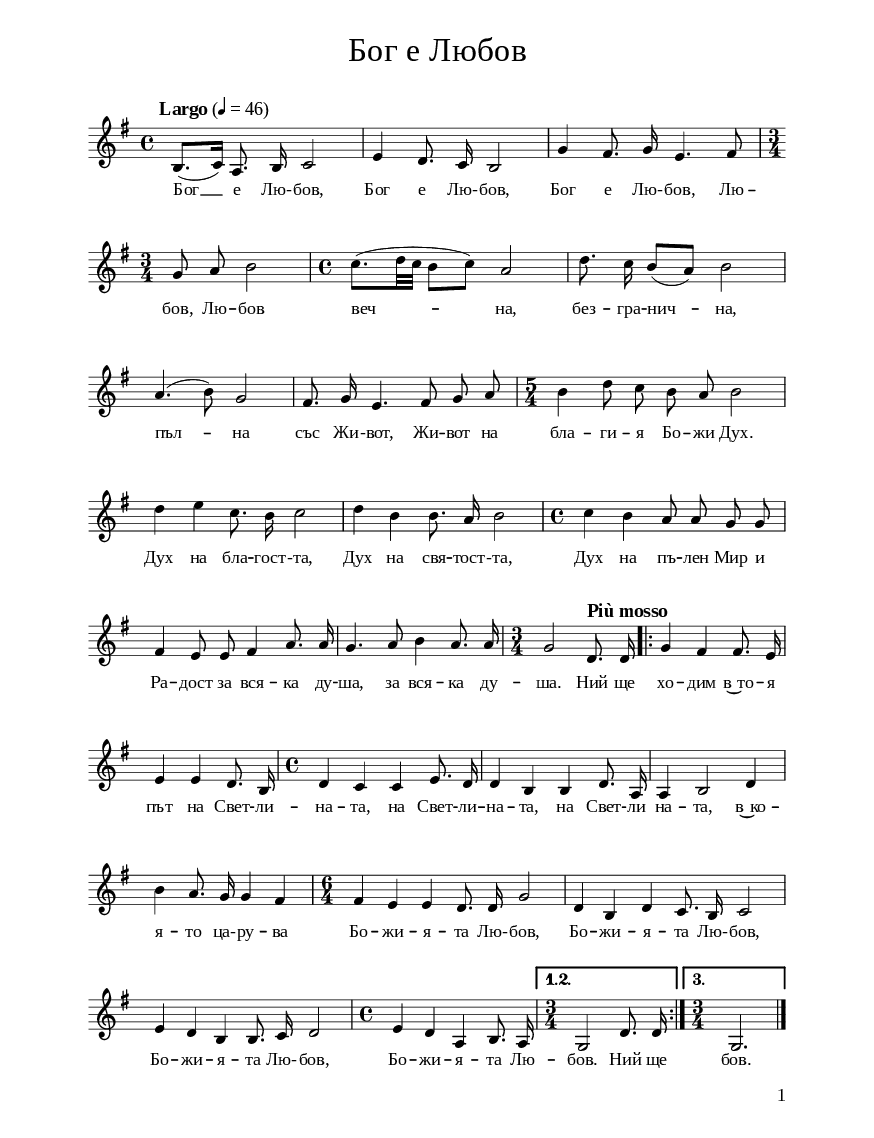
\version "2.24.2"

% include paper part and global functions
\include "include/globals.ily"

\bookpart {
  \label #'ref082
  \tocItem \markup "Бог е Любов – Bog e Ljubov"
  \include "include/bookpart-paper.ily"
  \score {
    \include "include/score-layout.ily"

    \new Voice \relative c' {
      \clef treble
      \key g \major
      \time 4/4
      \tempoFunc "Largo" 4 "46"

      \autoBeamOff

      b8. [(c16)] a8. b16 c2 |
      e4 d8. c16 b2 |
      g'4 fis8. g16 e4. fis8 | \break

      \time 3/4 g8 a8 b2 |
      \time 4/4 c8. [(d32 c32] b8 [c8]) a2 |
      d8. c16 b8 [(a8)] b2 | \break

      a4. (b8) g2 |
      fis8. g16 e4. fis8 g8 a8 |
      \time 5/4 b4 d8 c8 b8 a8 b2 | \break

      d4 e4 c8. b16 c2 |
      d4 b4 b8. a16 b2 |
      \time 4/4 c4 b4 a8 a8 g8 g8 | \break

      fis4 e8 e8 fis4 a8. a16 |
      g4. a8 b4 a8. a16 |
      \time 3/4 g2 \tempo "Più mosso"  d8. d16 |
      \repeat volta 3 {
        g4 fis4 fis8. e16 | \break

        e4 e4 d8. b16 |
        \time 4/4 d4 c4 c4 e8. d16 |
        d4 b4 b4 d8. a16 |
        a4 b2 d4 | \break

        b'4 a8. g16 g4 fis4 |
        \time 6/4 fis4 e4 e4 d8. d16 g2 |
        d4 b4 d4 c8. b16 c2 | \break

        e4 d4 b4 b8. c16 d2 |
        \time 4/4 e4 d4 a4 b8. a16 |
      } % repeat
      \alternative {
        { \time 3/4 g2 d'8. d16 }
        { \time 3/4 g,2.  \bar "|." }
      }
    }

    \addlyrics {
      Бог __ е "Лю-" -- бов, | Бог е "Лю-" -- бов, | Бог е "Лю-" -- бов, Лю -- |
      бов, Лю -- бов  | веч -- на, | без -- гра -- нич -- на, |
      пъл -- на | със Жи -- "-вот," Жи -- вот на | бла -- ги -- я Бо -- жи  Дух.
      Дух на бла -- гост -- "-та," | Дух на свя -- тост -- "-та," | Дух на пъ -- лен Мир и |
      Ра -- дост за вся -- ка ду -- ша, за вся -- ка ду -- | ша. Ний щe | хо -- дим в~то -- я |
      път  на Свет -- ли -- | на -- та, на Свет -- ли -- | на -- та, на Свет -- ли | на -- та, в~ко -- |
      я -- то "ца-" -- ру -- ва | Бо -- жи -- я -- та "Лю-" -- бов, | Бо -- жи -- я -- та "Лю-" -- бов, |
      Бо -- жи -- я -- та "Лю-" -- бов, | Бо -- жи -- я -- та Лю -- | бов. Ний ще | бов.}
     
        \header {
          title = \titleFunc "Бог е Любов" "Bog e Ljubov"
        }

        \midi{}

      } % score

      % include foreign translation(s) of the song
      

    } % bookpart
